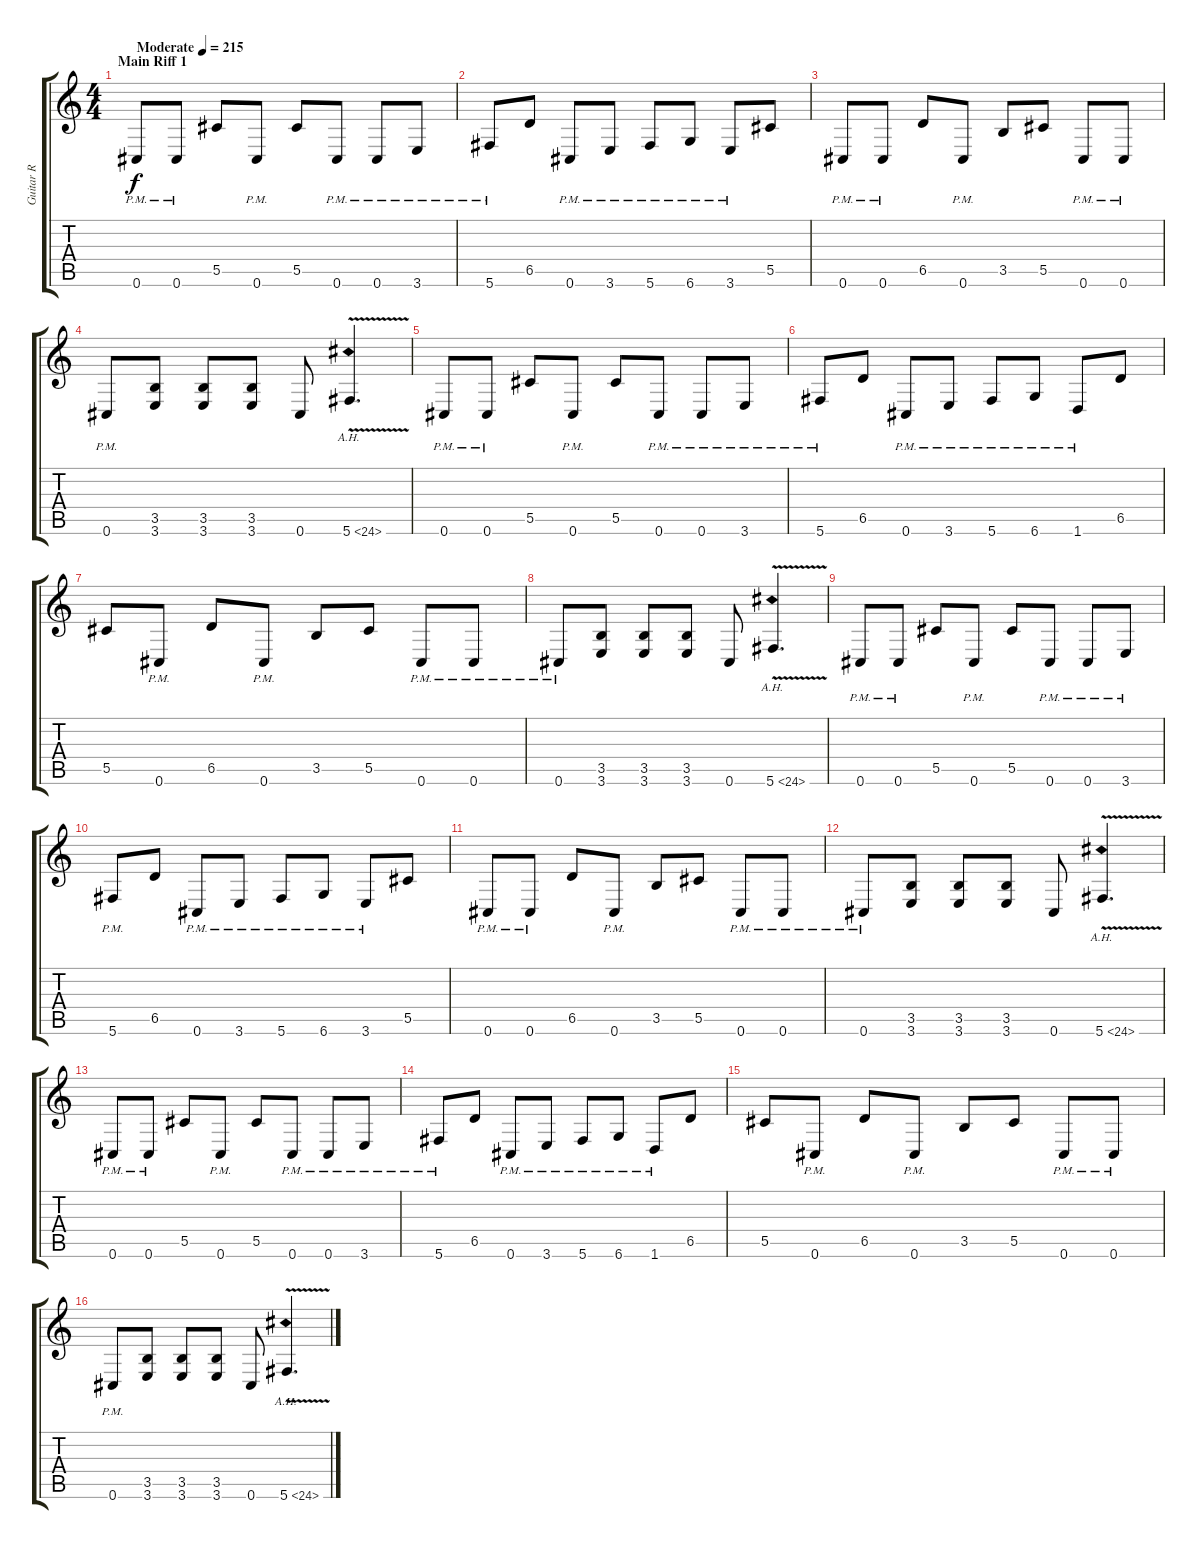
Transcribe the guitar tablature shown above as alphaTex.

\track ("Guitar R" "Guitar R") {instrument overdrivenguitar}
\staff {score tabs}
\tuning (Eb4 Bb3 Gb3 Db3 Ab2 Db2) {hide}
\ts (4 4)
\section ("" "Main Riff 1")
\tempo (215 "Moderate")
\clef g2
\ks c
0.6{pm}.8{dy f instrument overdrivenguitar} 0.6{pm}.8 5.5.8 0.6{pm}.8 5.5.8 0.6{pm}.8 0.6{pm}.8 3.6{pm}.8 |
5.6{pm}.8 6.5.8 0.6{pm}.8 3.6{pm}.8 5.6{pm}.8 6.6{pm}.8 3.6{pm}.8 5.5.8 |
0.6{pm}.8 0.6{pm}.8 6.5.8 0.6{pm}.8 3.5.8 5.5.8 0.6{pm}.8 0.6{pm}.8 |
0.6{pm}.8 (3.5 3.6).8 (3.5 3.6).8 (3.5 3.6).8 0.6.8 5.6{ah 19 v}.4{d} |
0.6{pm}.8 0.6{pm}.8 5.5.8 0.6{pm}.8 5.5.8 0.6{pm}.8 0.6{pm}.8 3.6{pm}.8 |
5.6{pm}.8 6.5.8 0.6{pm}.8 3.6{pm}.8 5.6{pm}.8 6.6{pm}.8 1.6{pm}.8 6.5.8 |
5.5.8 0.6{pm}.8 6.5.8 0.6{pm}.8 3.5.8 5.5.8 0.6{pm}.8 0.6{pm}.8 |
0.6{pm}.8 (3.5 3.6).8 (3.5 3.6).8 (3.5 3.6).8 0.6.8 5.6{ah 19 v}.4{d} |
0.6{pm}.8 0.6{pm}.8 5.5.8 0.6{pm}.8 5.5.8 0.6{pm}.8 0.6{pm}.8 3.6{pm}.8 |
5.6{pm}.8 6.5.8 0.6{pm}.8 3.6{pm}.8 5.6{pm}.8 6.6{pm}.8 3.6{pm}.8 5.5.8 |
0.6{pm}.8 0.6{pm}.8 6.5.8 0.6{pm}.8 3.5.8 5.5.8 0.6{pm}.8 0.6{pm}.8 |
0.6{pm}.8 (3.5 3.6).8 (3.5 3.6).8 (3.5 3.6).8 0.6.8 5.6{ah 19 v}.4{d} |
0.6{pm}.8 0.6{pm}.8 5.5.8 0.6{pm}.8 5.5.8 0.6{pm}.8 0.6{pm}.8 3.6{pm}.8 |
5.6{pm}.8 6.5.8 0.6{pm}.8 3.6{pm}.8 5.6{pm}.8 6.6{pm}.8 1.6{pm}.8 6.5.8 |
5.5.8 0.6{pm}.8 6.5.8 0.6{pm}.8 3.5.8 5.5.8 0.6{pm}.8 0.6{pm}.8 |
0.6{pm}.8 (3.5 3.6).8 (3.5 3.6).8 (3.5 3.6).8 0.6.8 5.6{ah 19 v}.4{d}
